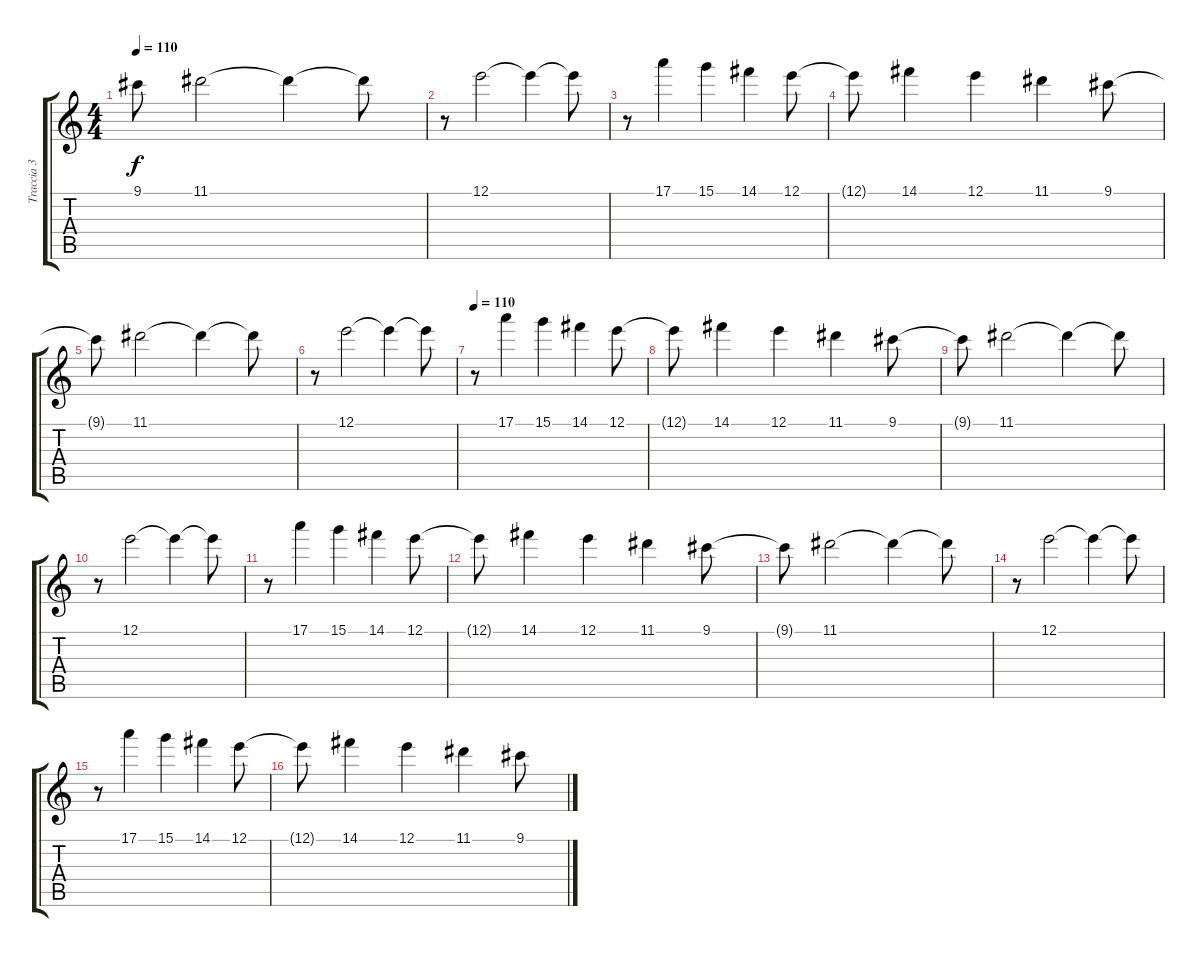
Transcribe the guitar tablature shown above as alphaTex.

\track ("Traccia 3" "Traccia 3") {instrument contrabass}
\staff {score tabs}
\tuning (E4 B3 G3 D3 A2 E2) {hide}
\ts (4 4)
\tempo 110
\clef g2
\ks c
9.1{t}.8{dy f} 11.1.2 11.1{t}.4 11.1{t}.8 |
r.8 12.1.2 12.1{t}.4 12.1{t}.8 |
r.8{volume 9 instrument brightacousticpiano} 17.1.4 15.1.4 14.1.4 12.1.8 |
12.1{t}.8 14.1.4 12.1.4 11.1.4 9.1.8 |
9.1{t}.8 11.1.2 11.1{t}.4 11.1{t}.8 |
r.8 12.1.2 12.1{t}.4 12.1{t}.8 |
\tempo 110
r.8{volume 9 instrument brightacousticpiano} 17.1.4 15.1.4 14.1.4 12.1.8 |
12.1{t}.8 14.1.4 12.1.4 11.1.4 9.1.8 |
9.1{t}.8 11.1.2 11.1{t}.4 11.1{t}.8 |
r.8 12.1.2 12.1{t}.4 12.1{t}.8 |
r.8{volume 9 instrument brightacousticpiano} 17.1.4 15.1.4 14.1.4 12.1.8 |
12.1{t}.8 14.1.4 12.1.4 11.1.4 9.1.8 |
9.1{t}.8 11.1.2 11.1{t}.4 11.1{t}.8 |
r.8 12.1.2 12.1{t}.4 12.1{t}.8 |
r.8{volume 9 instrument brightacousticpiano} 17.1.4 15.1.4 14.1.4 12.1.8 |
12.1{t}.8 14.1.4 12.1.4 11.1.4 9.1.8
